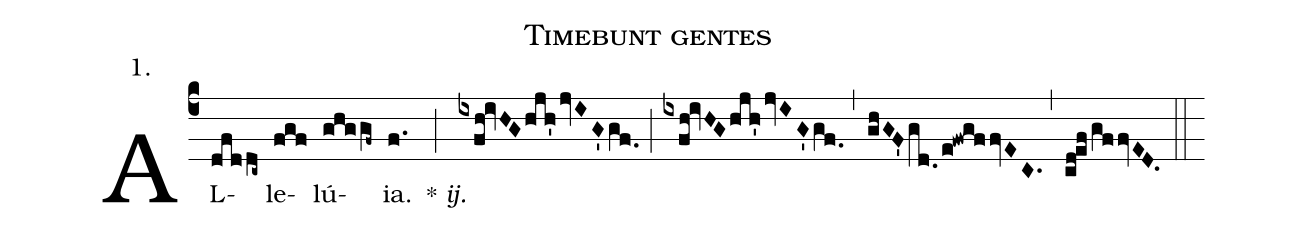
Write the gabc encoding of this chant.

name:Timebunt gentes;
office-part:Alleluia;
mode:1;
annotation: 1.;
%%
(c4) AL(dfddc~)le(fgf)lú(ghggf~){ia}.(f.) * <i>ij.</i>(;)
(ixfh!ivHGhjh'jvIG'gf.0) (;)
(ixfh!ivHGhjh'jvIG'gf.0) (,)
(ghGF'gd.0/e!fwgffvEC.) (,)
(cd!ef/gffvED.) (::)
